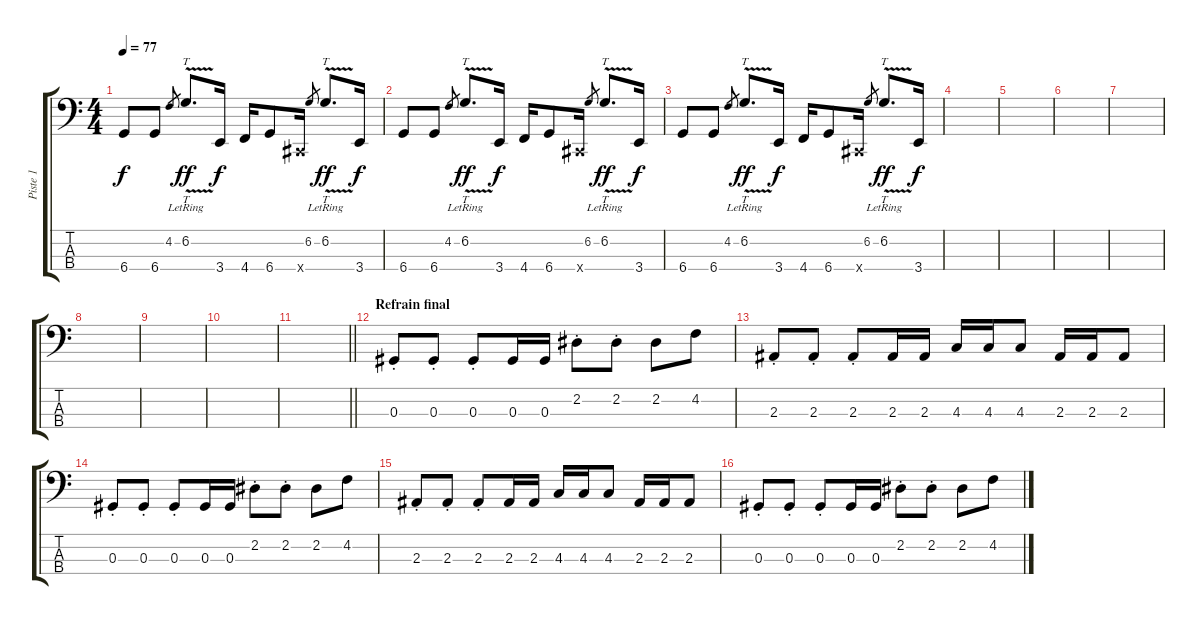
\track ("Piste 1" "Piste 1") {instrument electricbassfinger}
\staff {score tabs}
\tuning (Gb2 Db2 Ab1 Db1) {hide}
\ts (4 4)
\tempo 77
\clef f4
\ks c
6.4.8{dy f} 6.4.8 4.2.8{gr} 6.2{v lr}.8{tt d dy ff} 3.4.16{dy f} 4.4.16 6.4.8 0.4{x}.16 6.2.8{gr} 6.2{v lr}.8{tt d dy ff} 3.4.16{dy f} |
6.4.8 6.4.8 4.2.8{gr} 6.2{v lr}.8{tt d dy ff} 3.4.16{dy f} 4.4.16 6.4.8 0.4{x}.16 6.2.8{gr} 6.2{v lr}.8{tt d dy ff} 3.4.16{dy f} |
6.4.8 6.4.8 4.2.8{gr} 6.2{v lr}.8{tt d dy ff} 3.4.16{dy f} 4.4.16 6.4.8 0.4{x}.16 6.2.8{gr} 6.2{v lr}.8{tt d dy ff} 3.4.16{dy f} |
|
|
|
|
|
|
|
\barLineRight lightlight
|
\section ("" "Refrain final")
0.3{st}.8 0.3{st}.8 0.3{st}.8 0.3.16 0.3.16 2.2{st}.8 2.2{st}.8 2.2.8 4.2.8 |
2.3{st}.8 2.3{st}.8 2.3{st}.8 2.3.16 2.3.16 4.3.16 4.3.16 4.3.8 2.3.16 2.3.16 2.3.8 |
0.3{st}.8 0.3{st}.8 0.3{st}.8 0.3.16 0.3.16 2.2{st}.8 2.2{st}.8 2.2.8 4.2.8 |
2.3{st}.8 2.3{st}.8 2.3{st}.8 2.3.16 2.3.16 4.3.16 4.3.16 4.3.8 2.3.16 2.3.16 2.3.8 |
0.3{st}.8 0.3{st}.8 0.3{st}.8 0.3.16 0.3.16 2.2{st}.8 2.2{st}.8 2.2.8 4.2.8
